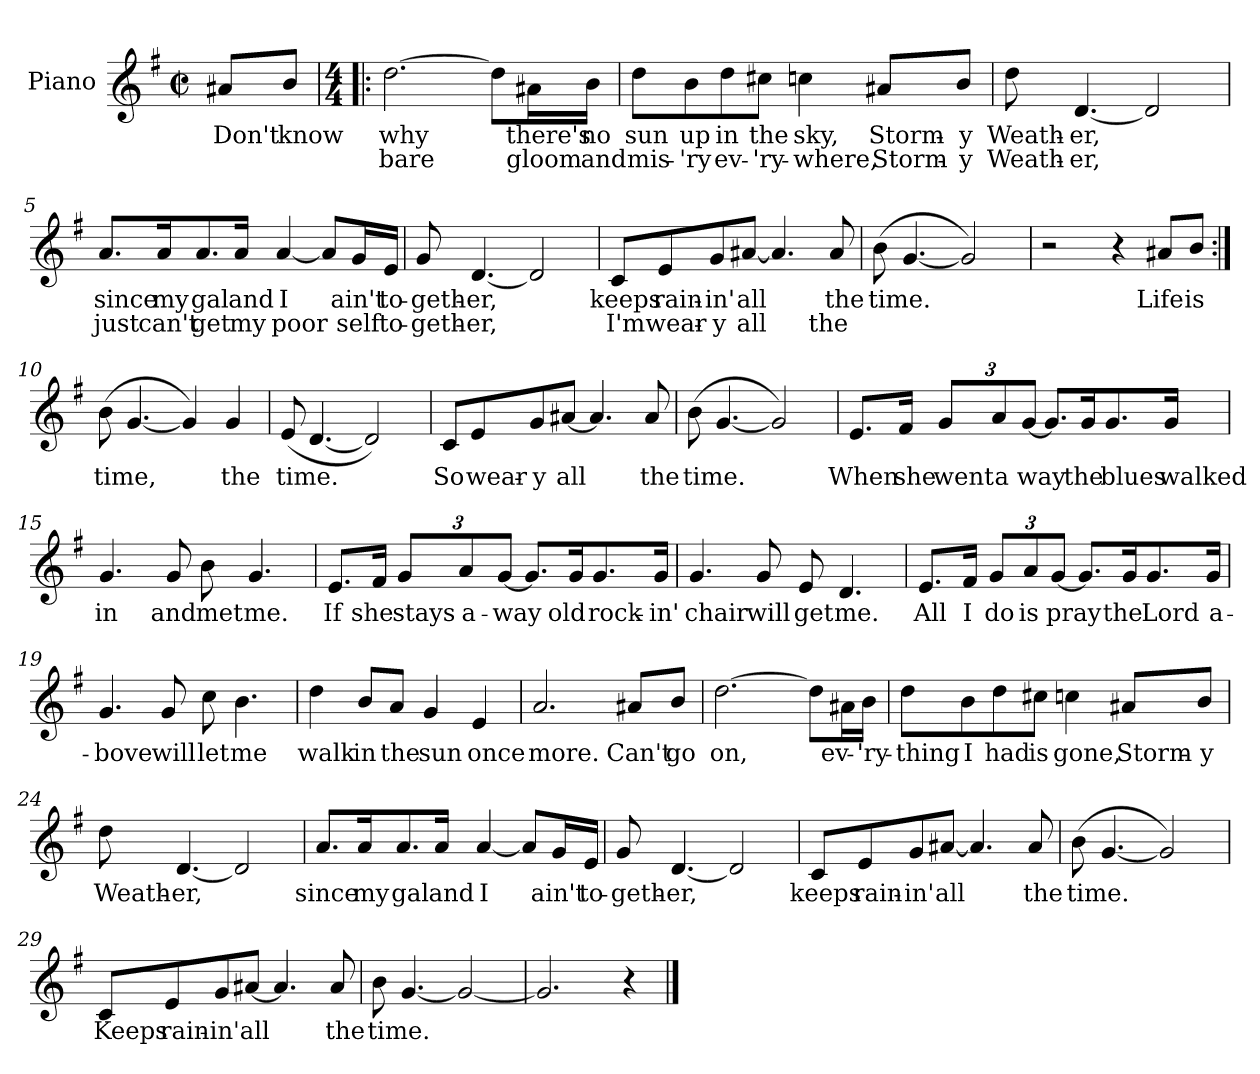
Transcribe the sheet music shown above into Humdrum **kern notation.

**kern	**text	**text
*part1	*part1	*part1
*staff1	*staff1	*staff1
*I"Piano	*	*
*I'Pno	*	*
*clefG2	*	*
*k[f#]	*	*
*G:	*	*
*M2/2	*	*
*met(c|)	*	*
=1	=1	=1
8a#X/L	Don't	.
8b/J	know	.
=2!|:	=2!|:	=2!|:
*M4/4	*	*
[2.dd\	why	bare
8dd\L]	.	.
16a#X\	there's	gloom
16b\J	no	and
=3	=3	=3
8dd\L	sun	mis-
8b\	up	-'ry
8dd\	in	ev-
8cc#X\J	the	'ry-
4ccn\	sky,	-where,
8a#X/L	Storm-	Storm-
8b/J	-y	-y
=4	=4	=4
8dd\	Weath-	Weath-
[4.d/	-er,	-er,
2d/]	.	.
!!LO:LB:g=z
=5	=5	=5
8.a/L	since	just
16a/	my	can't
8.a/	gal	get
16a/J	and	my
[4a/	I	poor
8a/L]	.	.
16g/	ain't	self
16e/J	to-	to-
=6	=6	=6
8g/	geth-	-geth-
[4.d/	-er,	-er,
2d/]	.	.
=7	=7	=7
8c/L	keeps	I'm
8e/	rain-	wear-
8g/	-in'	-y
[8a#X/J	all	all
4.a#/]	.	.
8a#/	the	the
=8	=8	=8
(8b\	time.	.
[4.g/	.	.
2g/])	.	.
!!LO:LB:g=z
=9	=9	=9
2r	.	.
4r	.	.
8a#X/L	Life	.
8b/J	is	.
=10:|!	=10:|!	=10:|!
(8b\	time,	.
[4.g/	.	.
4g/])	.	.
4g/	the	.
=11	=11	=11
(8e/	time.	.
[4.d/	.	.
2d/])	.	.
=12	=12	=12
8c/L	So	.
8e/	wear-	.
8g/	-y	.
[8a#X/J	all	.
4.a#/]	.	.
8a#/	the	.
=13	=13	=13
(8b\	time.	.
[4.g/	.	.
2g/])	.	.
!!LO:LB:g=z
=14	=14	=14
8.e/L	When	.
16f#/J	she	.
*Xbrackettup	*	*
12g/L	went	.
12a/	a	.
[12g/J	way	.
8.g/L]	.	.
16g/	the	.
8.g/	blues	.
16g/J	walked	.
=15	=15	=15
4.g/	in	.
8g/	and	.
8b\	met	.
4.g/	me.	.
=16	=16	=16
8.e/L	If	.
16f#/J	she	.
12g/L	stays	.
12a/	a-	.
[12g/J	-way	.
8.g/L]	.	.
16g/	old	.
8.g/	rock-	.
16g/J	-in'	.
!!LO:LB:g=z
=17	=17	=17
4.g/	chair	.
8g/	will	.
8e/	get	.
4.d/	me.	.
=18	=18	=18
8.e/L	All	.
16f#/J	I	.
12g/L	do	.
12a/	is	.
[12g/J	pray	.
8.g/L]	.	.
16g/	the	.
8.g/	Lord	.
16g/J	a-	.
=19	=19	=19
4.g/	-bove	.
8g/	will	.
8cc\	let	.
4.b\	me	.
=20	=20	=20
4dd\	walk	.
8b/L	in	.
8a/J	the	.
4g/	sun	.
4e/	once	.
!!LO:LB:g=z
=21	=21	=21
2.a/	more.	.
8a#X/L	Can't	.
8b/J	go	.
=22	=22	=22
[2.dd\	on,	.
8dd\L]	.	.
16a#X\	ev-	.
16b\J	'ry-	.
=23	=23	=23
8dd\L	-thing	.
8b\	I	.
8dd\	had	.
8cc#X\J	is	.
4ccn\	gone,	.
8a#X/L	Storm-	.
8b/J	-y	.
=24	=24	=24
8dd\	Weath-	.
[4.d/	-er,	.
2d/]	.	.
!!LO:LB:g=z
=25	=25	=25
8.a/L	since	.
16a/	my	.
8.a/	gal	.
16a/J	and	.
[4a/	I	.
8a/L]	.	.
16g/	ain't	.
16e/J	to-	.
=26	=26	=26
8g/	-geth-	.
[4.d/	-er,	.
2d/]	.	.
=27	=27	=27
8c/L	keeps	.
8e/	rain-	.
8g/	-in'	.
[8a#X/J	all	.
4.a#/]	.	.
8a#/	the	.
=28	=28	=28
(8b\	time.	.
[4.g/	.	.
2g/])	.	.
!!LO:LB:g=z
=29	=29	=29
8c/L	Keeps	.
8e/	rain-	.
8g/	-in'	.
[8a#X/J	all	.
4.a#/]	.	.
8a#/	the	.
=30	=30	=30
8b\	time.	.
[4.g/	.	.
2g/_	.	.
=31	=31	=31
2.g/]	.	.
4r	.	.
==	==	==
*-	*-	*-
